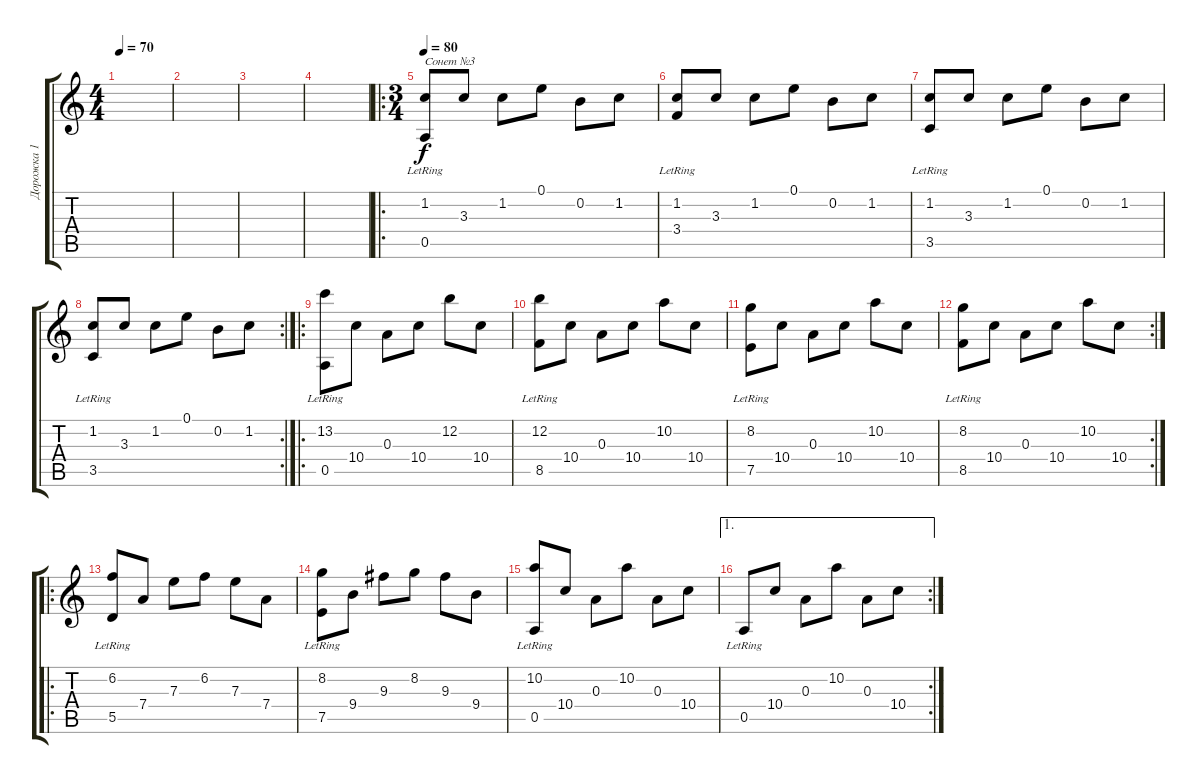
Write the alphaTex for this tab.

\track ("Дорожка 1" "Дорожка 1") {instrument acousticguitarsteel}
\staff {score tabs}
\tuning (E4 B3 A3 D3 A2 D2) {hide}
\ts (4 4)
\tempo 70
\clef g2
\ks c
|
|
|
|
\ro
\ts (3 4)
\tempo 80
(1.2 0.5{lr}).8{txt "Сонет №3"} 3.3.8 1.2.8 0.1.8 0.2.8 1.2.8 |
(1.2 3.4{lr}).8 3.3.8 1.2.8 0.1.8 0.2.8 1.2.8 |
(1.2 3.5{lr}).8 3.3.8 1.2.8 0.1.8 0.2.8 1.2.8 |
\rc 2
(1.2 3.5{lr}).8 3.3.8 1.2.8 0.1.8 0.2.8 1.2.8 |
\ro
(13.2 0.5{lr}).8 10.4.8 0.3.8 10.4.8 12.2.8 10.4.8 |
(12.2 8.5{lr}).8 10.4.8 0.3.8 10.4.8 10.2.8 10.4.8 |
(8.2 7.5{lr}).8 10.4.8 0.3.8 10.4.8 10.2.8 10.4.8 |
\rc 2
(8.2 8.5{lr}).8 10.4.8 0.3.8 10.4.8 10.2.8 10.4.8 |
\ro
(6.2 5.5{lr}).8 7.4.8 7.3.8 6.2.8 7.3.8 7.4.8 |
(8.2 7.5{lr}).8 9.4.8 9.3.8 8.2.8 9.3.8 9.4.8 |
(10.2 0.5{lr}).8 10.4.8 0.3.8 10.2.8 0.3.8 10.4.8 |
\ae 1
\rc 2
0.5{lr}.8 10.4.8 0.3.8 10.2.8 0.3.8 10.4.8
